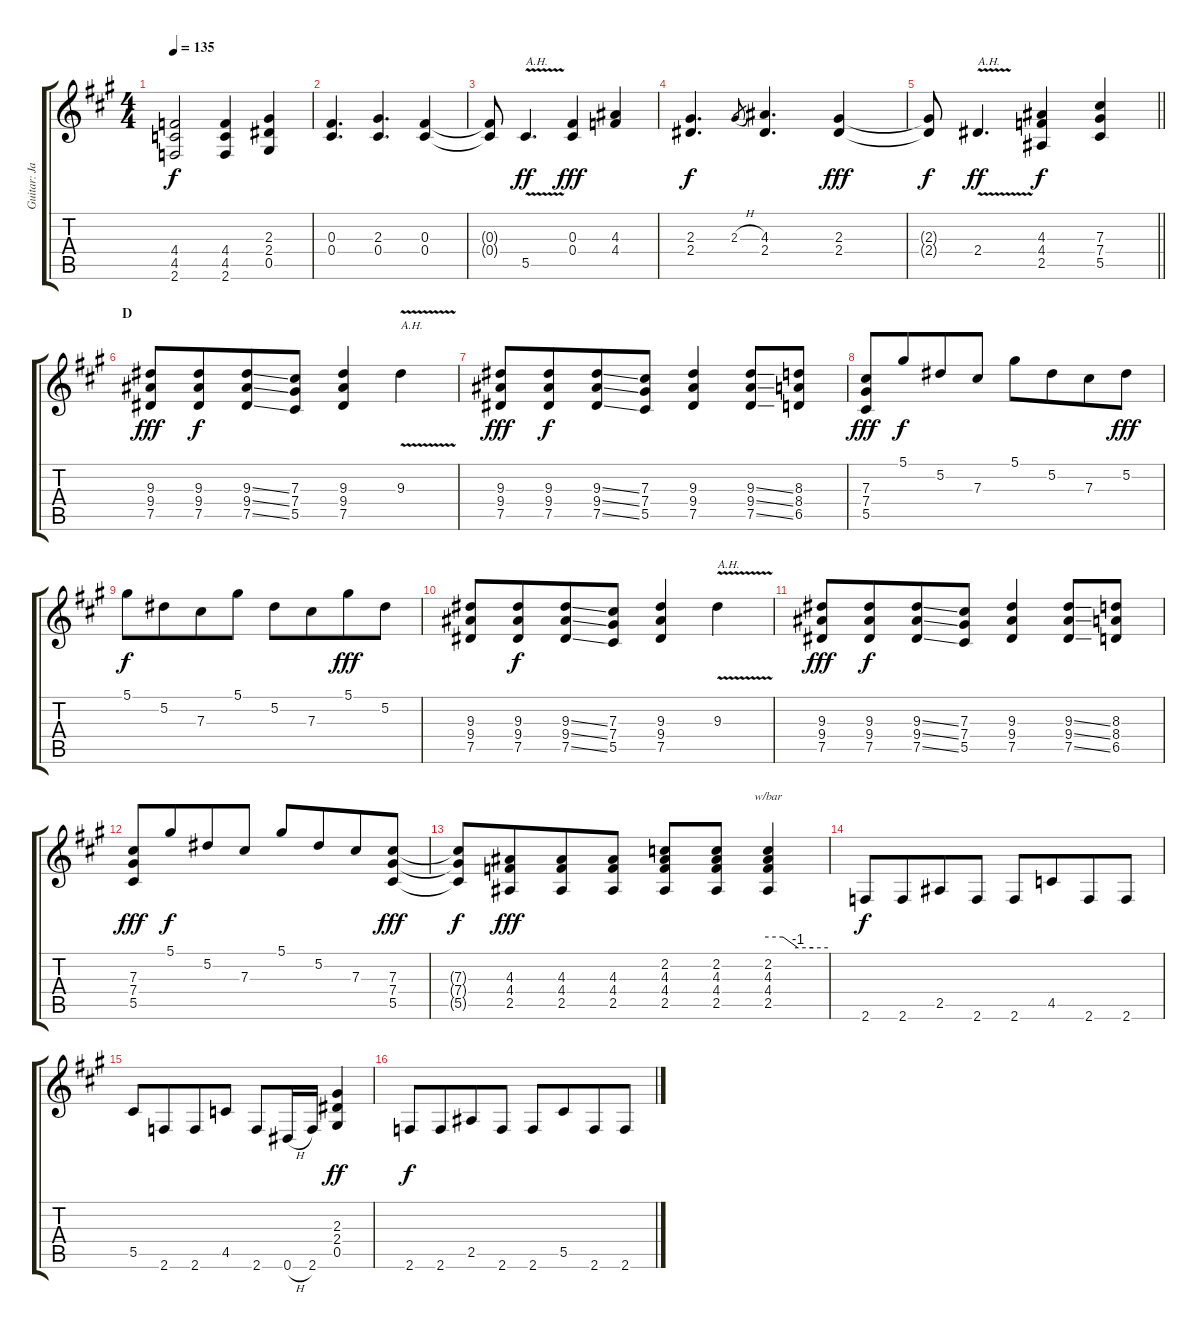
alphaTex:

\track ("Guitar: Jake" "Guitar: Ja") {instrument distortionguitar}
\staff {score tabs}
\tuning (Eb4 Bb3 Gb3 Db3 Ab2 Eb2) {hide}
\ts (4 4)
\tempo 135
\clef g2
\ks a
(4.4{t} 4.5{t} 2.6{t}).2{dy f} (4.4 4.5 2.6).4 (2.3 2.4 0.5).4 |
(0.3 0.4).4{d} (2.3 0.4).4{d} (0.3 0.4).4 |
(0.3{t} 0.4{t}).8 5.5{v}.4{d txt "A.H." dy ff} (0.3 0.4).4{dy fff} (4.3 4.4).4 |
(2.3 2.4).4{d dy f} 2.3{h}.8{gr} (4.3 2.4).4{d} (2.3 2.4).4{dy fff} |
\barLineRight lightlight
(2.3{t} 2.4{t}).8{dy f} 2.4{v}.4{d txt "A.H." dy ff} (4.3 4.4 2.5).4{dy f} (7.3 7.4 5.5).4 |
\section ("" "D")
(9.3 9.4 7.5).8{dy fff} (9.3 9.4 7.5).8{dy f beam merge} (9.3{ss} 9.4{ss} 7.5{ss}).8 (7.3 7.4 5.5).8 (9.3 9.4 7.5).4 9.3{v}.4{txt "A.H."} |
(9.3 9.4 7.5).8{dy fff} (9.3 9.4 7.5).8{dy f beam merge} (9.3{ss} 9.4{ss} 7.5{ss}).8 (7.3 7.4 5.5).8 (9.3 9.4 7.5).4 (9.3{ss} 9.4{ss} 7.5{ss}).8 (8.3 8.4 6.5).8 |
(7.3 7.4 5.5).8{dy fff} 5.1.8{dy f beam merge} 5.2.8 7.3.8 5.1.8{beam merge} 5.2.8{beam merge} 7.3.8 5.2.8{dy fff} |
5.1.8{dy f beam merge} 5.2.8{beam merge} 7.3.8 5.1.8{beam split} 5.2.8{beam merge} 7.3.8{beam merge} 5.1.8{dy fff} 5.2.8 |
(9.3 9.4 7.5).8 (9.3 9.4 7.5).8{dy f beam merge} (9.3{ss} 9.4{ss} 7.5{ss}).8 (7.3 7.4 5.5).8 (9.3 9.4 7.5).4 9.3{v}.4{txt "A.H."} |
(9.3 9.4 7.5).8{dy fff} (9.3 9.4 7.5).8{dy f beam merge} (9.3{ss} 9.4{ss} 7.5{ss}).8 (7.3 7.4 5.5).8 (9.3 9.4 7.5).4 (9.3{ss} 9.4{ss} 7.5{ss}).8 (8.3 8.4 6.5).8 |
(7.3 7.4 5.5).8{dy fff} 5.1.8{dy f beam merge} 5.2.8 7.3.8 5.1.8{beam merge} 5.2.8{beam merge} 7.3.8 (7.3 7.4 5.5).8{dy fff} |
(7.3{t} 7.4{t} 5.5{t}).8{dy f} (4.3 4.4 2.5).8{dy fff beam merge} (4.3 4.4 2.5).8 (4.3 4.4 2.5).8 (2.2 4.3 4.4 2.5).8 (2.2 4.3 4.4 2.5).8 (2.2 4.3 4.4 2.5).4{tbe (custom default 0 0 15 0 30 -4 45 -4 60 -4)} |
2.6.8{dy f} 2.6.8{beam merge} 2.5.8 2.6.8 2.6.8 4.5.8{beam merge} 2.6.8 2.6.8 |
5.5.8 2.6.8{beam merge} 2.6.8 4.5.8 2.6.8 0.6{h}.16 2.6.16 (2.3 2.4 0.5).4{dy ff} |
2.6.8{dy f} 2.6.8{beam merge} 2.5.8 2.6.8 2.6.8 5.5.8{beam merge} 2.6.8 2.6.8
